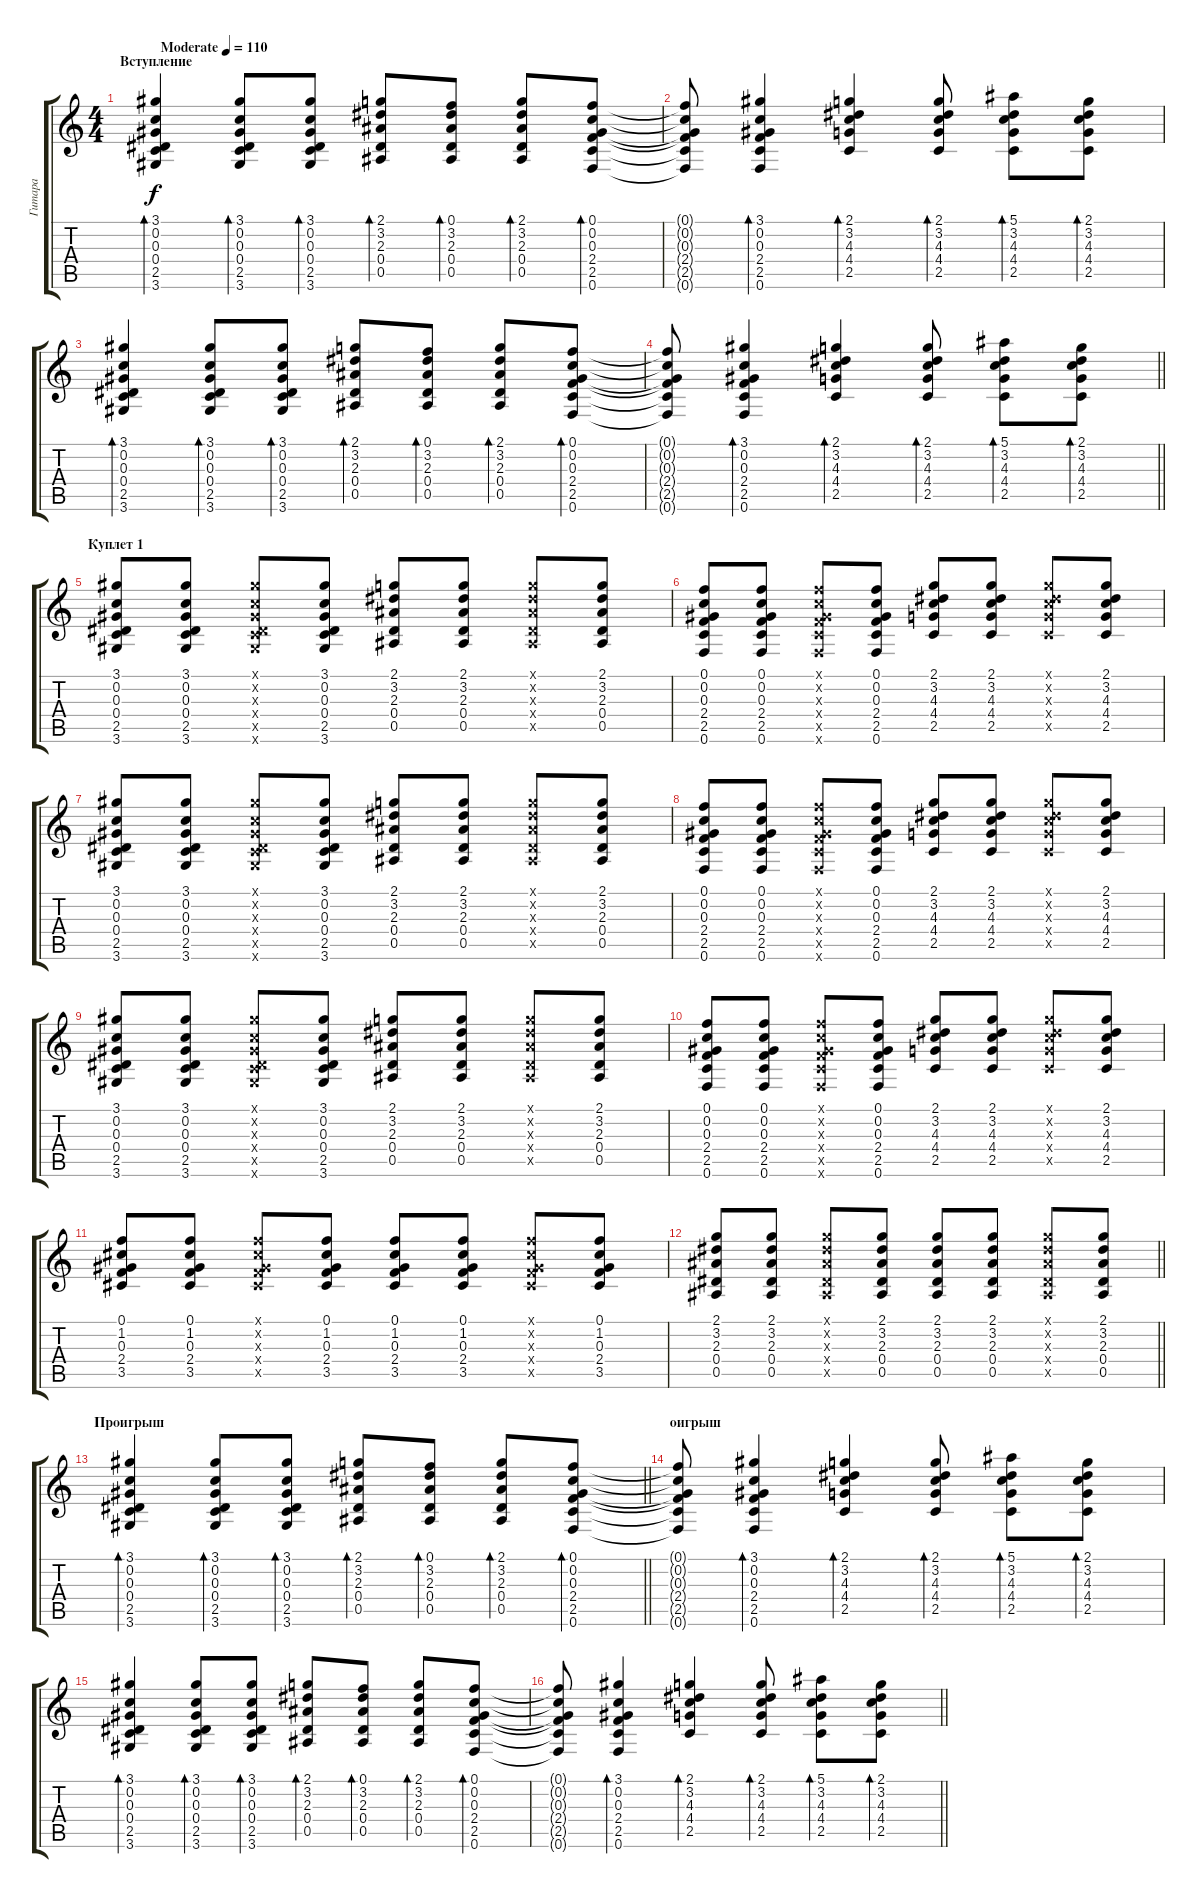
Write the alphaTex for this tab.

\track ("Гитара" "Гитара") {instrument acousticguitarsteel}
\staff {score tabs}
\tuning (F4 C4 Ab3 Eb3 Bb2 F2) {hide}
\ts (4 4)
\section ("" "Вступление")
\tempo (110 "Moderate")
\clef g2
\ks c
(3.1 0.2 0.3 0.4 2.5 3.6).4{bd 60 dy f instrument acousticguitarsteel} (3.1 0.2 0.3 0.4 2.5 3.6).8{bd 60} (3.1 0.2 0.3 0.4 2.5 3.6).8{bd 60} (2.1 3.2 2.3 0.4 0.5).8{bd 60} (0.1 3.2 2.3 0.4 0.5).8{bd 60} (2.1 3.2 2.3 0.4 0.5).8{bd 60} (0.1 0.2 0.3 2.4 2.5 0.6).8{bd 60} |
(0.1{t} 0.2{t} 0.3{t} 2.4{t} 2.5{t} 0.6{t}).8 (3.1 0.2 0.3 2.4 2.5 0.6).4{bd 60} (2.1 3.2 4.3 4.4 2.5).4{bd 60} (2.1 3.2 4.3 4.4 2.5).8{bd 60} (5.1 3.2 4.3 4.4 2.5).8{bd 60} (2.1 3.2 4.3 4.4 2.5).8{bd 60} |
(3.1 0.2 0.3 0.4 2.5 3.6).4{bd 60} (3.1 0.2 0.3 0.4 2.5 3.6).8{bd 60} (3.1 0.2 0.3 0.4 2.5 3.6).8{bd 60} (2.1 3.2 2.3 0.4 0.5).8{bd 60} (0.1 3.2 2.3 0.4 0.5).8{bd 60} (2.1 3.2 2.3 0.4 0.5).8{bd 60} (0.1 0.2 0.3 2.4 2.5 0.6).8{bd 60} |
\barLineRight lightlight
(0.1{t} 0.2{t} 0.3{t} 2.4{t} 2.5{t} 0.6{t}).8 (3.1 0.2 0.3 2.4 2.5 0.6).4{bd 60} (2.1 3.2 4.3 4.4 2.5).4{bd 60} (2.1 3.2 4.3 4.4 2.5).8{bd 60} (5.1 3.2 4.3 4.4 2.5).8{bd 60} (2.1 3.2 4.3 4.4 2.5).8{bd 60} |
\section ("" "Куплет 1")
(3.1 0.2 0.3 0.4 2.5 3.6).8 (3.1 0.2 0.3 0.4 2.5 3.6).8 (3.1{x} 0.2{x} 0.3{x} 0.4{x} 2.5{x} 3.6{x}).8 (3.1 0.2 0.3 0.4 2.5 3.6).8 (2.1 3.2 2.3 0.4 0.5).8 (2.1 3.2 2.3 0.4 0.5).8 (2.1{x} 3.2{x} 2.3{x} 0.4{x} 0.5{x}).8 (2.1 3.2 2.3 0.4 0.5).8 |
(0.1 0.2 0.3 2.4 2.5 0.6).8 (0.1 0.2 0.3 2.4 2.5 0.6).8 (0.1{x} 0.2{x} 0.3{x} 2.4{x} 2.5{x} 0.6{x}).8 (0.1 0.2 0.3 2.4 2.5 0.6).8 (2.1 3.2 4.3 4.4 2.5).8 (2.1 3.2 4.3 4.4 2.5).8 (2.1{x} 3.2{x} 4.3{x} 4.4{x} 2.5{x}).8 (2.1 3.2 4.3 4.4 2.5).8 |
(3.1 0.2 0.3 0.4 2.5 3.6).8 (3.1 0.2 0.3 0.4 2.5 3.6).8 (3.1{x} 0.2{x} 0.3{x} 0.4{x} 2.5{x} 3.6{x}).8 (3.1 0.2 0.3 0.4 2.5 3.6).8 (2.1 3.2 2.3 0.4 0.5).8 (2.1 3.2 2.3 0.4 0.5).8 (2.1{x} 3.2{x} 2.3{x} 0.4{x} 0.5{x}).8 (2.1 3.2 2.3 0.4 0.5).8 |
(0.1 0.2 0.3 2.4 2.5 0.6).8 (0.1 0.2 0.3 2.4 2.5 0.6).8 (0.1{x} 0.2{x} 0.3{x} 2.4{x} 2.5{x} 0.6{x}).8 (0.1 0.2 0.3 2.4 2.5 0.6).8 (2.1 3.2 4.3 4.4 2.5).8 (2.1 3.2 4.3 4.4 2.5).8 (2.1{x} 3.2{x} 4.3{x} 4.4{x} 2.5{x}).8 (2.1 3.2 4.3 4.4 2.5).8 |
(3.1 0.2 0.3 0.4 2.5 3.6).8 (3.1 0.2 0.3 0.4 2.5 3.6).8 (3.1{x} 0.2{x} 0.3{x} 0.4{x} 2.5{x} 3.6{x}).8 (3.1 0.2 0.3 0.4 2.5 3.6).8 (2.1 3.2 2.3 0.4 0.5).8 (2.1 3.2 2.3 0.4 0.5).8 (2.1{x} 3.2{x} 2.3{x} 0.4{x} 0.5{x}).8 (2.1 3.2 2.3 0.4 0.5).8 |
(0.1 0.2 0.3 2.4 2.5 0.6).8 (0.1 0.2 0.3 2.4 2.5 0.6).8 (0.1{x} 0.2{x} 0.3{x} 2.4{x} 2.5{x} 0.6{x}).8 (0.1 0.2 0.3 2.4 2.5 0.6).8 (2.1 3.2 4.3 4.4 2.5).8 (2.1 3.2 4.3 4.4 2.5).8 (2.1{x} 3.2{x} 4.3{x} 4.4{x} 2.5{x}).8 (2.1 3.2 4.3 4.4 2.5).8 |
(0.1 1.2 0.3 2.4 3.5).8 (0.1 1.2 0.3 2.4 3.5).8 (0.1{x} 1.2{x} 0.3{x} 2.4{x} 3.5{x}).8 (0.1 1.2 0.3 2.4 3.5).8 (0.1 1.2 0.3 2.4 3.5).8 (0.1 1.2 0.3 2.4 3.5).8 (0.1{x} 1.2{x} 0.3{x} 2.4{x} 3.5{x}).8 (0.1 1.2 0.3 2.4 3.5).8 |
\barLineRight lightlight
(2.1 3.2 2.3 0.4 0.5).8 (2.1 3.2 2.3 0.4 0.5).8 (2.1{x} 3.2{x} 2.3{x} 0.4{x} 0.5{x}).8 (2.1 3.2 2.3 0.4 0.5).8 (2.1 3.2 2.3 0.4 0.5).8 (2.1 3.2 2.3 0.4 0.5).8 (2.1{x} 3.2{x} 2.3{x} 0.4{x} 0.5{x}).8 (2.1 3.2 2.3 0.4 0.5).8 |
\section ("" "Проигрыш")
\barLineRight lightlight
(3.1 0.2 0.3 0.4 2.5 3.6).4{bd 60} (3.1 0.2 0.3 0.4 2.5 3.6).8{bd 60} (3.1 0.2 0.3 0.4 2.5 3.6).8{bd 60} (2.1 3.2 2.3 0.4 0.5).8{bd 60} (0.1 3.2 2.3 0.4 0.5).8{bd 60} (2.1 3.2 2.3 0.4 0.5).8{bd 60} (0.1 0.2 0.3 2.4 2.5 0.6).8{bd 60} |
\section ("" "оигрыш")
(0.1{t} 0.2{t} 0.3{t} 2.4{t} 2.5{t} 0.6{t}).8 (3.1 0.2 0.3 2.4 2.5 0.6).4{bd 60} (2.1 3.2 4.3 4.4 2.5).4{bd 60} (2.1 3.2 4.3 4.4 2.5).8{bd 60} (5.1 3.2 4.3 4.4 2.5).8{bd 60} (2.1 3.2 4.3 4.4 2.5).8{bd 60} |
(3.1 0.2 0.3 0.4 2.5 3.6).4{bd 60} (3.1 0.2 0.3 0.4 2.5 3.6).8{bd 60} (3.1 0.2 0.3 0.4 2.5 3.6).8{bd 60} (2.1 3.2 2.3 0.4 0.5).8{bd 60} (0.1 3.2 2.3 0.4 0.5).8{bd 60} (2.1 3.2 2.3 0.4 0.5).8{bd 60} (0.1 0.2 0.3 2.4 2.5 0.6).8{bd 60} |
\barLineRight lightlight
(0.1{t} 0.2{t} 0.3{t} 2.4{t} 2.5{t} 0.6{t}).8 (3.1 0.2 0.3 2.4 2.5 0.6).4{bd 60} (2.1 3.2 4.3 4.4 2.5).4{bd 60} (2.1 3.2 4.3 4.4 2.5).8{bd 60} (5.1 3.2 4.3 4.4 2.5).8{bd 60} (2.1 3.2 4.3 4.4 2.5).8{bd 60}
